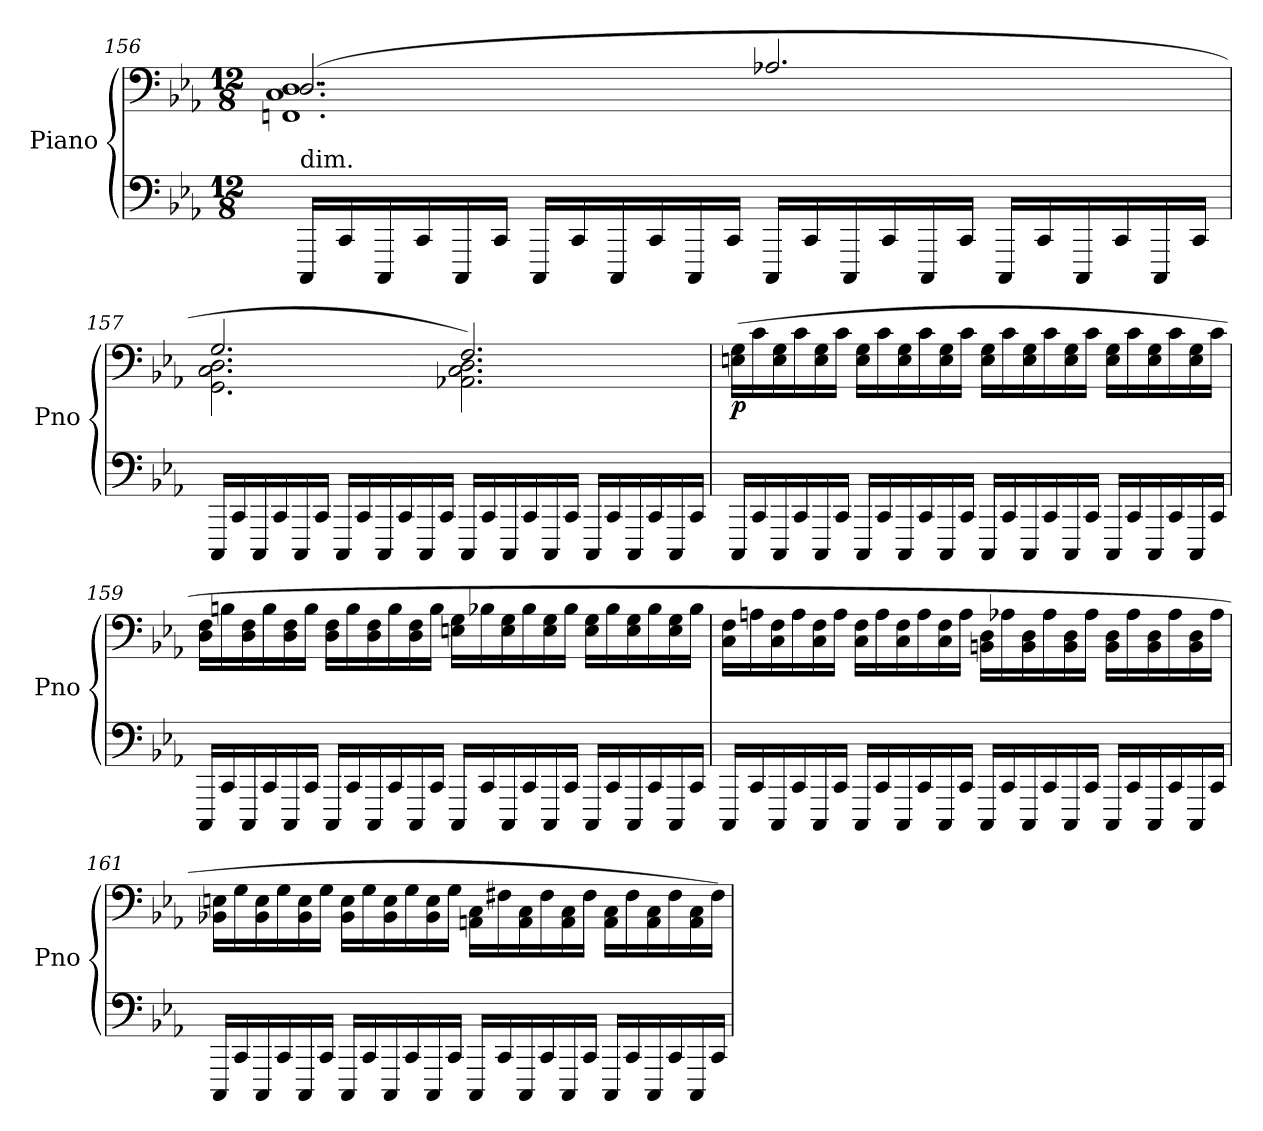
**kern	**kern	**dynam
*part1	*part1	*part1
*staff2	*staff1	*staff1/2
*I"Piano	*	*
*I'Pno	*	*
!!LO:LB:g=z
*clefF4	*clefF4	*
*k[b-e-a-]	*k[b-e-a-]	*
*E-:	*E-:	*
*M12/8	*M12/8	*
=156	=156	=156
*	*^	*
!LO:TX:a:t=dim.	!	!	!
16CCC/LL	(2.D/	1.FFn 1.C 1.D	.
16CC/	.	.	.
16CCC/	.	.	.
16CC/	.	.	.
16CCC/	.	.	.
16CC/JJ	.	.	.
16CCC/LL	.	.	.
16CC/	.	.	.
16CCC/	.	.	.
16CC/	.	.	.
16CCC/	.	.	.
16CC/JJ	.	.	.
16CCC/LL	2.A-X/	.	.
16CC/	.	.	.
16CCC/	.	.	.
16CC/	.	.	.
16CCC/	.	.	.
16CC/JJ	.	.	.
16CCC/LL	.	.	.
16CC/	.	.	.
16CCC/	.	.	.
16CC/	.	.	.
16CCC/	.	.	.
16CC/JJ	.	.	.
=157	=157	=157	=157
16CCC/LL	2.G/	2.GG\ 2.C\ 2.D\	.
16CC/	.	.	.
16CCC/	.	.	.
16CC/	.	.	.
16CCC/	.	.	.
16CC/JJ	.	.	.
16CCC/LL	.	.	.
16CC/	.	.	.
16CCC/	.	.	.
16CC/	.	.	.
16CCC/	.	.	.
16CC/JJ	.	.	.
16CCC/LL	2.F/)	2.AA-X\ 2.C\ 2.D\	.
16CC/	.	.	.
16CCC/	.	.	.
16CC/	.	.	.
16CCC/	.	.	.
16CC/JJ	.	.	.
16CCC/LL	.	.	.
16CC/	.	.	.
16CCC/	.	.	.
16CC/	.	.	.
16CCC/	.	.	.
16CC/JJ	.	.	.
*	*v	*v	*
!!LO:LB:g=z
=158	=158	=158
!	!	!LO:DY:b
16CCC/LL	(16En\ 16G\LL	p
16CC/	16c\	.
16CCC/	16E\ 16G\	.
16CC/	16c\	.
16CCC/	16E\ 16G\	.
16CC/JJ	16c\JJ	.
16CCC/LL	16E\ 16G\LL	.
16CC/	16c\	.
16CCC/	16E\ 16G\	.
16CC/	16c\	.
16CCC/	16E\ 16G\	.
16CC/JJ	16c\JJ	.
16CCC/LL	16E\ 16G\LL	.
16CC/	16c\	.
16CCC/	16E\ 16G\	.
16CC/	16c\	.
16CCC/	16E\ 16G\	.
16CC/JJ	16c\JJ	.
16CCC/LL	16E\ 16G\LL	.
16CC/	16c\	.
16CCC/	16E\ 16G\	.
16CC/	16c\	.
16CCC/	16E\ 16G\	.
16CC/JJ	16c\JJ	.
=159	=159	=159
16CCC/LL	16D\ 16F\LL	.
16CC/	16Bn\	.
16CCC/	16D\ 16F\	.
16CC/	16B\	.
16CCC/	16D\ 16F\	.
16CC/JJ	16B\JJ	.
16CCC/LL	16D\ 16F\LL	.
16CC/	16B\	.
16CCC/	16D\ 16F\	.
16CC/	16B\	.
16CCC/	16D\ 16F\	.
16CC/JJ	16B\JJ	.
16CCC/LL	16En\ 16G\LL	.
16CC/	16B-X\	.
16CCC/	16E\ 16G\	.
16CC/	16B-\	.
16CCC/	16E\ 16G\	.
16CC/JJ	16B-\JJ	.
16CCC/LL	16E\ 16G\LL	.
16CC/	16B-\	.
16CCC/	16E\ 16G\	.
16CC/	16B-\	.
16CCC/	16E\ 16G\	.
16CC/JJ	16B-\JJ	.
!!LO:PB:g=z
=160	=160	=160
16CCC/LL	16C\ 16F\LL	.
16CC/	16An\	.
16CCC/	16C\ 16F\	.
16CC/	16A\	.
16CCC/	16C\ 16F\	.
16CC/JJ	16A\JJ	.
16CCC/LL	16C\ 16F\LL	.
16CC/	16A\	.
16CCC/	16C\ 16F\	.
16CC/	16A\	.
16CCC/	16C\ 16F\	.
16CC/JJ	16A\JJ	.
16CCC/LL	16BBn\ 16D\LL	.
16CC/	16A-X\	.
16CCC/	16BB\ 16D\	.
16CC/	16A-\	.
16CCC/	16BB\ 16D\	.
16CC/JJ	16A-\JJ	.
16CCC/LL	16BB\ 16D\LL	.
16CC/	16A-\	.
16CCC/	16BB\ 16D\	.
16CC/	16A-\	.
16CCC/	16BB\ 16D\	.
16CC/JJ	16A-\JJ	.
=161	=161	=161
16CCC/LL	16BB-X\ 16En\LL	.
16CC/	16G\	.
16CCC/	16BB-\ 16E\	.
16CC/	16G\	.
16CCC/	16BB-\ 16E\	.
16CC/JJ	16G\JJ	.
16CCC/LL	16BB-\ 16E\LL	.
16CC/	16G\	.
16CCC/	16BB-\ 16E\	.
16CC/	16G\	.
16CCC/	16BB-\ 16E\	.
16CC/JJ	16G\JJ	.
16CCC/LL	16AAn\ 16C\LL	.
16CC/	16F#X\	.
16CCC/	16AA\ 16C\	.
16CC/	16F#\	.
16CCC/	16AA\ 16C\	.
16CC/JJ	16F#\JJ	.
16CCC/LL	16AA\ 16C\LL	.
16CC/	16F#\	.
16CCC/	16AA\ 16C\	.
16CC/	16F#\	.
16CCC/	16AA\ 16C\	.
16CC/JJ	16F#\JJ)	.
=	=	=
*-	*-	*-
